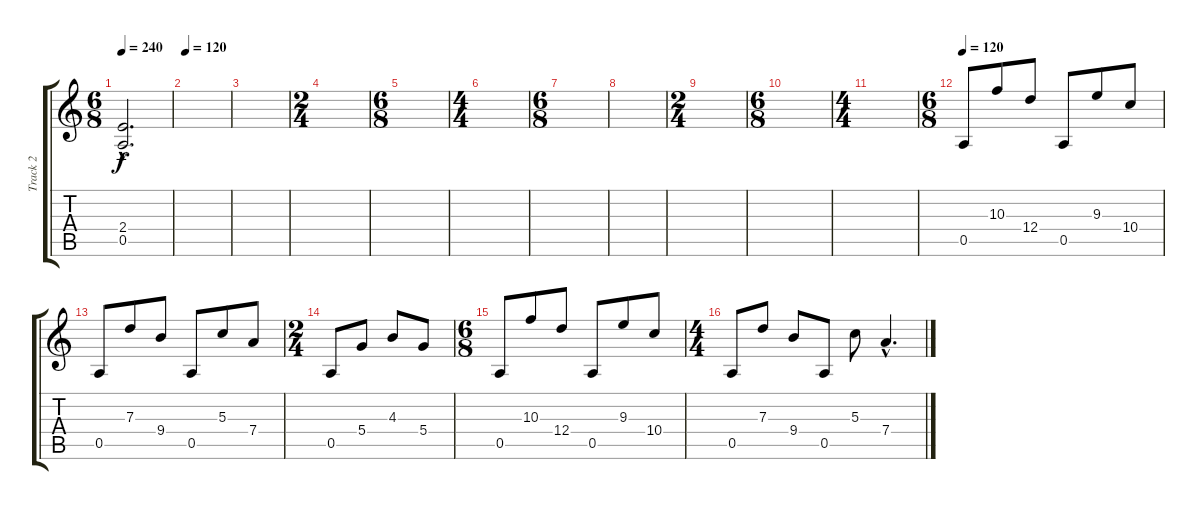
\track ("Track 2" "Track 2") {instrument distortionguitar}
\staff {score tabs}
\tuning (E4 B3 G3 D3 A2 E2) {hide}
\ts (6 8)
\tempo 240
\clef g2
\ks c
(2.4{hac} 0.5{hac}).2{d dy f} |
\tempo 120
|
|
\ts (2 4)
|
\ts (6 8)
|
\ts (4 4)
|
\ts (6 8)
|
|
\ts (2 4)
|
\ts (6 8)
|
\ts (4 4)
|
\ts (6 8)
\tempo 120
0.5.8{instrument acousticguitarsteel} 10.3.8 12.4.8 0.5.8 9.3.8 10.4.8 |
0.5.8 7.3.8 9.4.8 0.5.8 5.3.8 7.4.8 |
\ts (2 4)
0.5.8 5.4.8 4.3.8 5.4.8 |
\ts (6 8)
0.5.8 10.3.8 12.4.8 0.5.8 9.3.8 10.4.8 |
\ts (4 4)
0.5.8 7.3.8 9.4.8 0.5.8 5.3.8 7.4{hac}.4{d}
